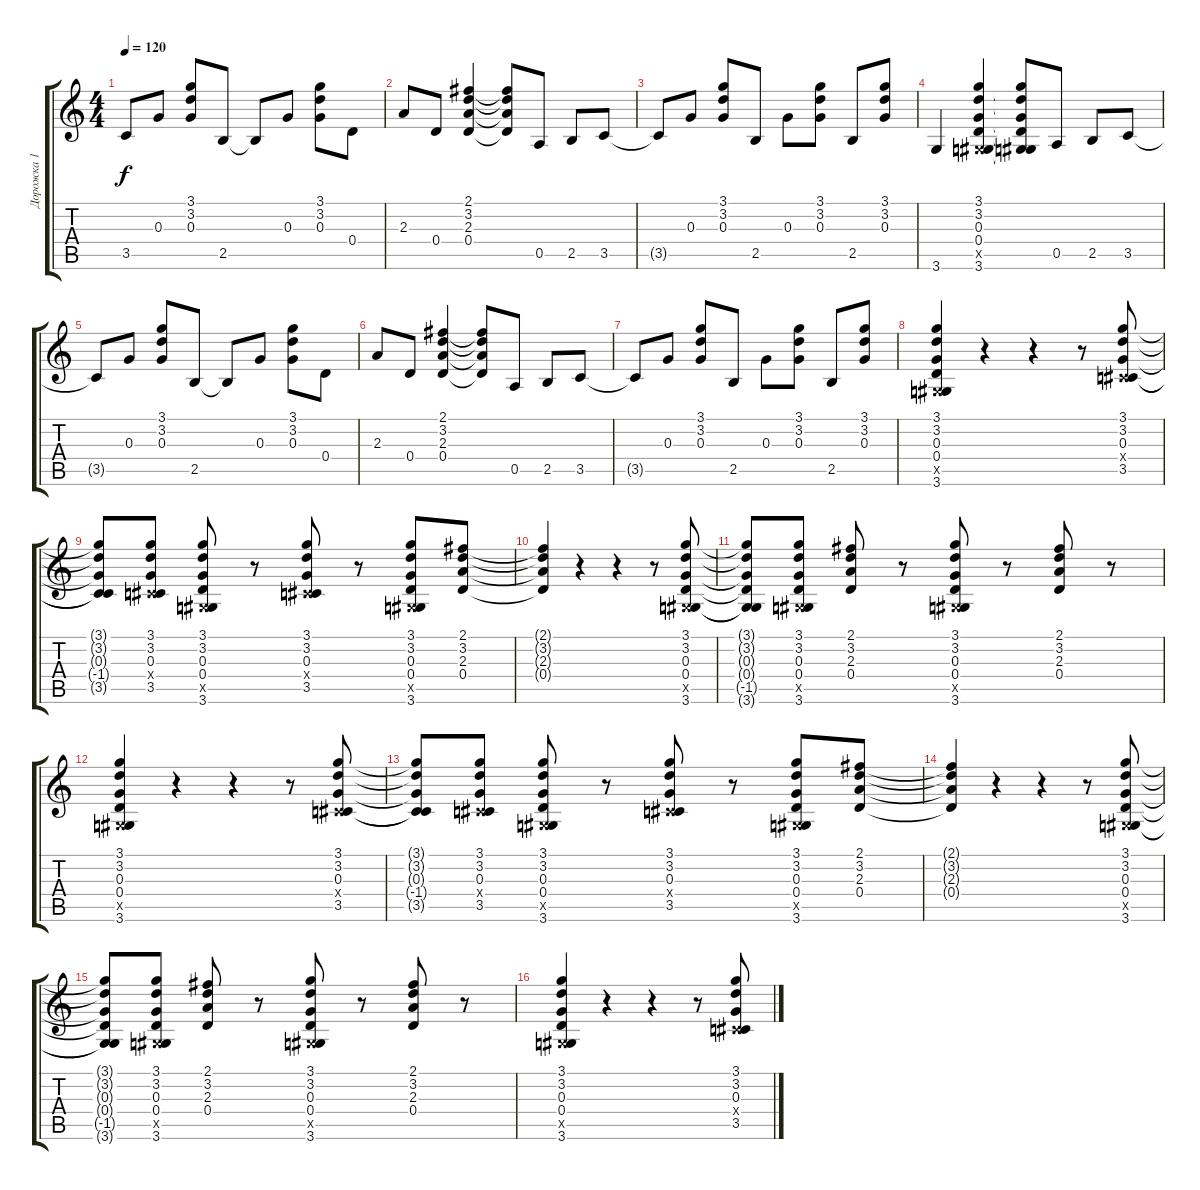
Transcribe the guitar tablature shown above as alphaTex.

\track ("Дорожка 1" "Дорожка 1") {instrument overdrivenguitar}
\staff {score tabs}
\tuning (E4 B3 G3 D3 A2 E2) {hide}
\ts (4 4)
\tempo 120
\clef g2
\ks c
3.5{t}.8{dy f} 0.3.8 (3.1 3.2 0.3).8 2.5.8 2.5{t}.8 0.3.8 (3.1 3.2 0.3).8 0.4.8 |
2.3.8 0.4.8 (2.1 3.2 2.3 0.4).4 (2.1{t} 3.2{t} 2.3{t} 0.4{t}).8 0.5.8 2.5.8 3.5.8 |
3.5{t}.8 0.3.8 (3.1 3.2 0.3).8 2.5.8 0.3.8 (3.1 3.2 0.3).8 2.5.8 (3.1 3.2 0.3).8 |
3.6.4 (3.1 3.2 0.3 0.4 -1.5{x} 3.6).4 (3.1{t} 3.2{t} 0.3{t} 0.4{t} -1.5{t} 3.6{t}).8 0.5.8 2.5.8 3.5.8 |
3.5{t}.8 0.3.8 (3.1 3.2 0.3).8 2.5.8 2.5{t}.8 0.3.8 (3.1 3.2 0.3).8 0.4.8 |
2.3.8 0.4.8 (2.1 3.2 2.3 0.4).4 (2.1{t} 3.2{t} 2.3{t} 0.4{t}).8 0.5.8 2.5.8 3.5.8 |
3.5{t}.8 0.3.8 (3.1 3.2 0.3).8 2.5.8 0.3.8 (3.1 3.2 0.3).8 2.5.8 (3.1 3.2 0.3).8 |
(3.1 3.2 0.3 0.4 -1.5{x} 3.6).4 r.4 r.4 r.8 (3.1 3.2 0.3 -1.4{x} 3.5).8 |
(3.1{t} 3.2{t} 0.3{t} -1.4{t} 3.5{t}).8 (3.1 3.2 0.3 -1.4{x} 3.5).8 (3.1 3.2 0.3 0.4 -1.5{x} 3.6).8 r.8 (3.1 3.2 0.3 -1.4{x} 3.5).8 r.8 (3.1 3.2 0.3 0.4 -1.5{x} 3.6).8 (2.1 3.2 2.3 0.4).8 |
(2.1{t} 3.2{t} 2.3{t} 0.4{t}).4 r.4 r.4 r.8 (3.1 3.2 0.3 0.4 -1.5{x} 3.6).8 |
(3.1{t} 3.2{t} 0.3{t} 0.4{t} -1.5{t} 3.6{t}).8 (3.1 3.2 0.3 0.4 -1.5{x} 3.6).8 (2.1 3.2 2.3 0.4).8 r.8 (3.1 3.2 0.3 0.4 -1.5{x} 3.6).8 r.8 (2.1 3.2 2.3 0.4).8 r.8 |
(3.1 3.2 0.3 0.4 -1.5{x} 3.6).4 r.4 r.4 r.8 (3.1 3.2 0.3 -1.4{x} 3.5).8 |
(3.1{t} 3.2{t} 0.3{t} -1.4{t} 3.5{t}).8 (3.1 3.2 0.3 -1.4{x} 3.5).8 (3.1 3.2 0.3 0.4 -1.5{x} 3.6).8 r.8 (3.1 3.2 0.3 -1.4{x} 3.5).8 r.8 (3.1 3.2 0.3 0.4 -1.5{x} 3.6).8 (2.1 3.2 2.3 0.4).8 |
(2.1{t} 3.2{t} 2.3{t} 0.4{t}).4 r.4 r.4 r.8 (3.1 3.2 0.3 0.4 -1.5{x} 3.6).8 |
(3.1{t} 3.2{t} 0.3{t} 0.4{t} -1.5{t} 3.6{t}).8 (3.1 3.2 0.3 0.4 -1.5{x} 3.6).8 (2.1 3.2 2.3 0.4).8 r.8 (3.1 3.2 0.3 0.4 -1.5{x} 3.6).8 r.8 (2.1 3.2 2.3 0.4).8 r.8 |
(3.1 3.2 0.3 0.4 -1.5{x} 3.6).4 r.4 r.4 r.8 (3.1 3.2 0.3 -1.4{x} 3.5).8
